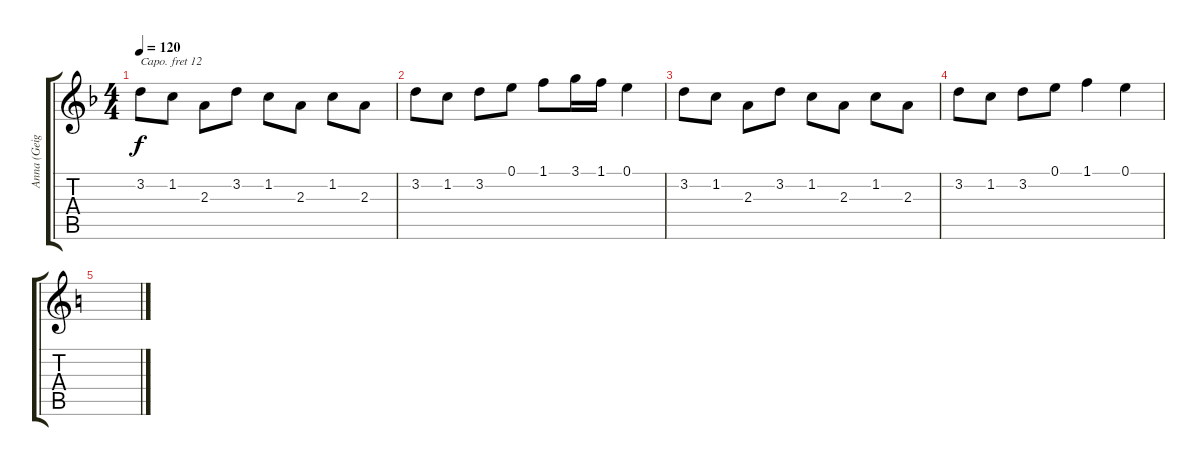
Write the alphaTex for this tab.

\track ("Anna (Geige)" "Anna (Geig") {instrument violin}
\staff {score tabs}
\capo 12
\tuning (E4 B3 G3 D3 A2 E2) {hide}
\ts (4 4)
\tempo 120
\clef g2
\ks f
3.2.8{dy f} 1.2.8 2.3.8 3.2.8 1.2.8 2.3.8 1.2.8 2.3.8 |
3.2.8 1.2.8 3.2.8 0.1.8 1.1.8 3.1.16 1.1.16 0.1.4 |
3.2.8 1.2.8 2.3.8 3.2.8 1.2.8 2.3.8 1.2.8 2.3.8 |
3.2.8 1.2.8 3.2.8 0.1.8 1.1.4 0.1.4 |
\ks c
